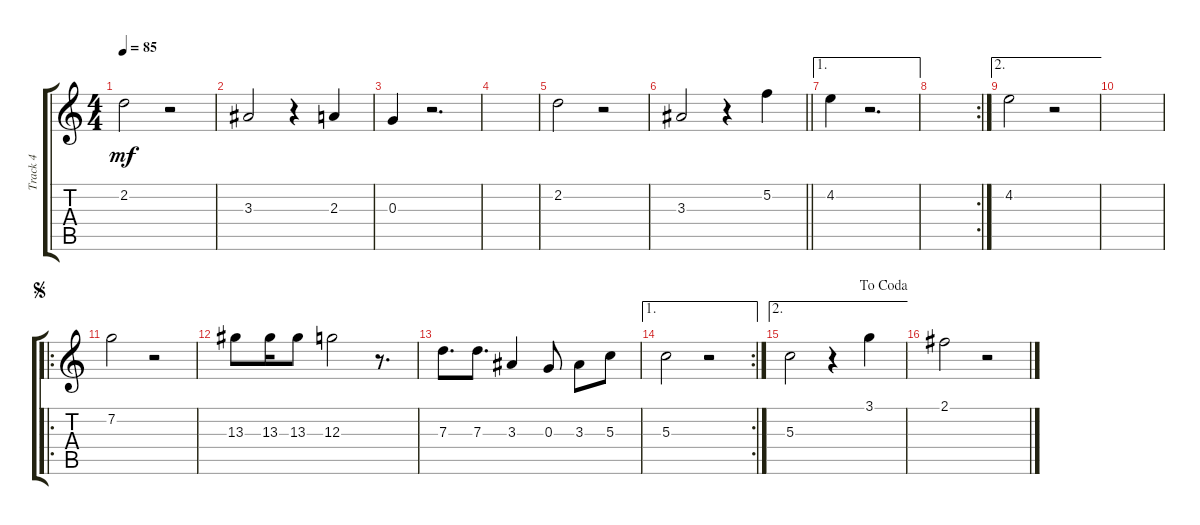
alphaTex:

\track ("Track 4" "Track 4") {instrument distortionguitar}
\staff {score tabs}
\tuning (E4 C4 G3 C3 G2 C2) {hide}
\ts (4 4)
\tempo 85
\clef g2
\ks c
2.2.2{dy mf} r.2 |
3.3.2 r.4 2.3.4 |
0.3.4 r.2{d} |
|
2.2.2 r.2 |
\barLineRight lightlight
3.3.2 r.4 5.2.4 |
\ae 1
4.2.4 r.2{d} |
\rc 2
|
\ae 2
4.2.2 r.2 |
|
\ro
\jump segno
7.2.2 r.2 |
13.3.8 13.3.16 13.3.8 12.3.2 r.8{d} |
7.3.8{d} 7.3.8{d} 3.3.4 0.3.8 3.3.8 5.3.8 |
\ae 1
\rc 2
5.3.2 r.2 |
\ae 2
\jump dacoda
5.3.2 r.4 3.1.4 |
2.1.2 r.2
